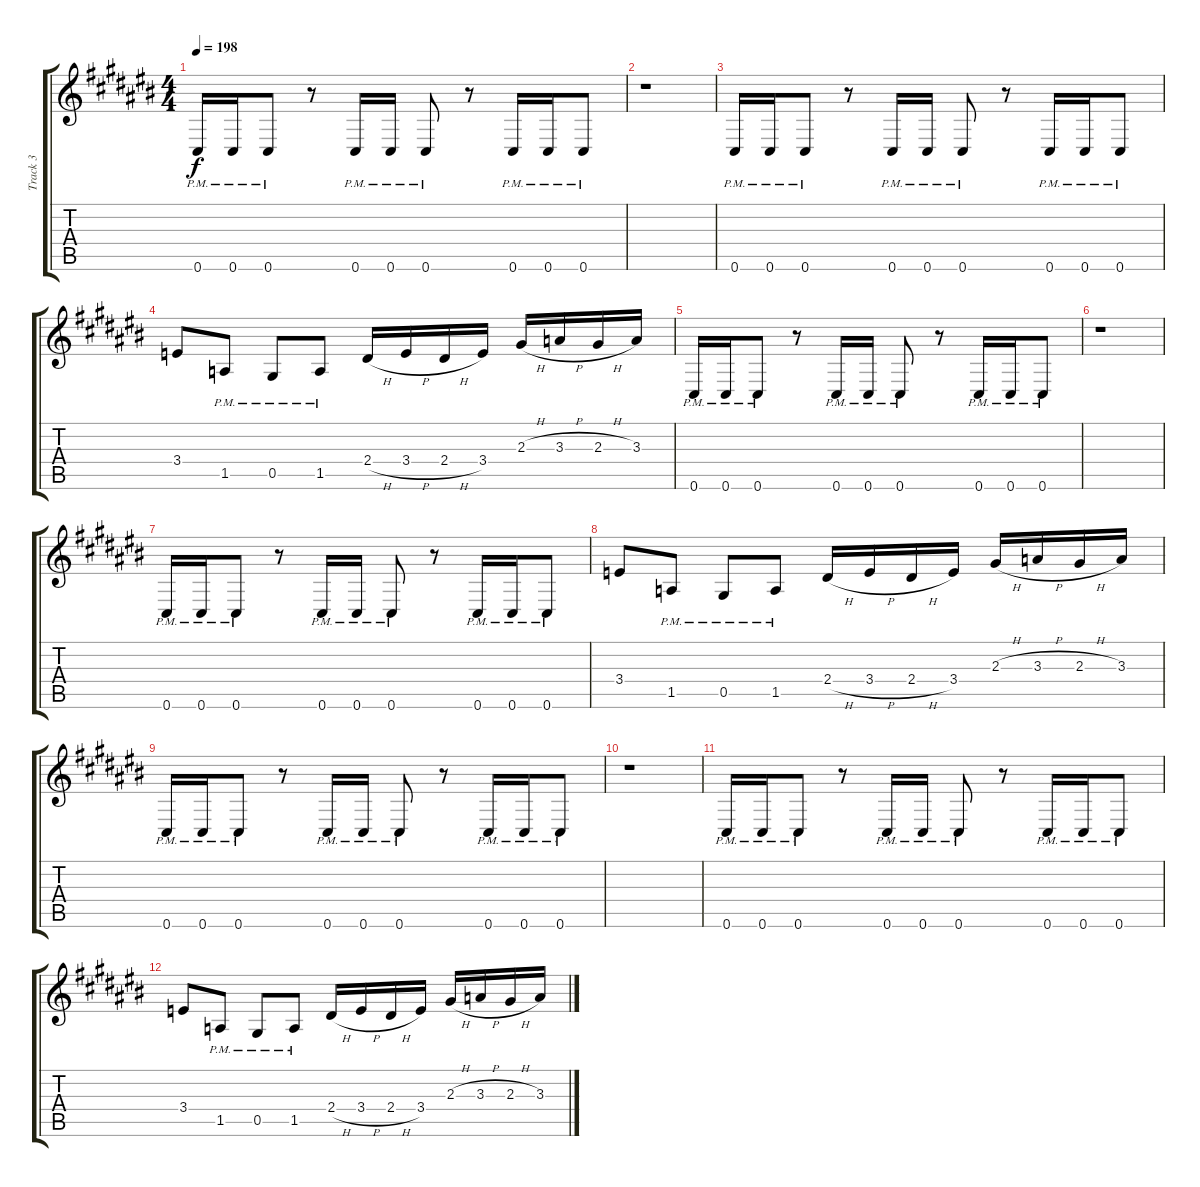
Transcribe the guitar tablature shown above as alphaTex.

\track ("Track 3" "Track 3") {instrument distortionguitar}
\staff {score tabs}
\tuning (Eb4 Bb3 Gb3 Db3 Ab2 Db2) {hide}
\ts (4 4)
\tempo 198
\clef g2
\ks c#
0.6{pm}.16{dy f} 0.6{pm}.16 0.6{pm}.8 r.8 0.6{pm}.16 0.6{pm}.16 0.6{pm}.8 r.8 0.6{pm}.16 0.6{pm}.16 0.6{pm}.8 |
r.1 |
0.6{pm}.16 0.6{pm}.16 0.6{pm}.8 r.8 0.6{pm}.16 0.6{pm}.16 0.6{pm}.8 r.8 0.6{pm}.16 0.6{pm}.16 0.6{pm}.8 |
3.4.8 1.5{pm}.8 0.5{pm}.8 1.5{pm}.8 2.4{h}.16 3.4{h}.16 2.4{h}.16 3.4.16 2.3{h}.16 3.3{h}.16 2.3{h}.16 3.3.16 |
0.6{pm}.16 0.6{pm}.16 0.6{pm}.8 r.8 0.6{pm}.16 0.6{pm}.16 0.6{pm}.8 r.8 0.6{pm}.16 0.6{pm}.16 0.6{pm}.8 |
r.1 |
0.6{pm}.16 0.6{pm}.16 0.6{pm}.8 r.8 0.6{pm}.16 0.6{pm}.16 0.6{pm}.8 r.8 0.6{pm}.16 0.6{pm}.16 0.6{pm}.8 |
3.4.8 1.5{pm}.8 0.5{pm}.8 1.5{pm}.8 2.4{h}.16 3.4{h}.16 2.4{h}.16 3.4.16 2.3{h}.16 3.3{h}.16 2.3{h}.16 3.3.16 |
0.6{pm}.16 0.6{pm}.16 0.6{pm}.8 r.8 0.6{pm}.16 0.6{pm}.16 0.6{pm}.8 r.8 0.6{pm}.16 0.6{pm}.16 0.6{pm}.8 |
r.1 |
0.6{pm}.16 0.6{pm}.16 0.6{pm}.8 r.8 0.6{pm}.16 0.6{pm}.16 0.6{pm}.8 r.8 0.6{pm}.16 0.6{pm}.16 0.6{pm}.8 |
3.4.8 1.5{pm}.8 0.5{pm}.8 1.5{pm}.8 2.4{h}.16 3.4{h}.16 2.4{h}.16 3.4.16 2.3{h}.16 3.3{h}.16 2.3{h}.16 3.3.16
